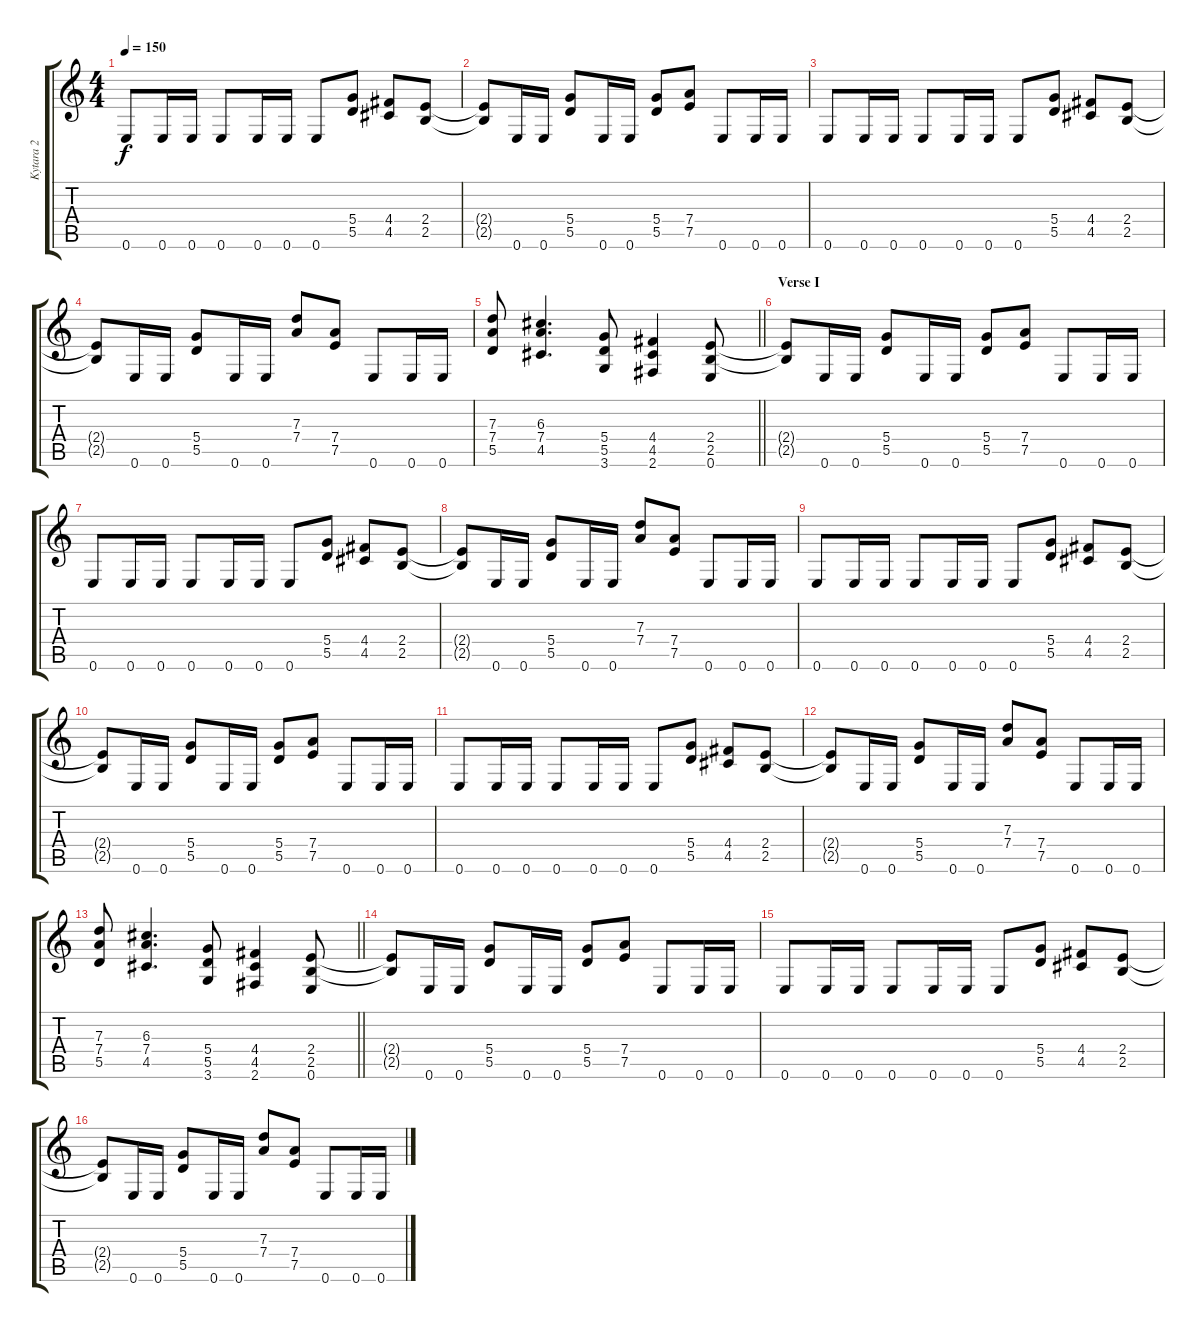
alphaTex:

\track ("Kytara 2" "Kytara 2") {instrument distortionguitar}
\staff {score tabs}
\tuning (E4 B3 G3 D3 A2 E2) {hide}
\ts (4 4)
\tempo 150
\clef g2
\ks c
0.6.8{dy f} 0.6.16 0.6.16 0.6.8 0.6.16 0.6.16 0.6.8 (5.4 5.5).8 (4.4 4.5).8 (2.4 2.5).8 |
(2.4{t} 2.5{t}).8 0.6.16 0.6.16 (5.4 5.5).8 0.6.16 0.6.16 (5.4 5.5).8 (7.4 7.5).8 0.6.8 0.6.16 0.6.16 |
0.6.8 0.6.16 0.6.16 0.6.8 0.6.16 0.6.16 0.6.8 (5.4 5.5).8 (4.4 4.5).8 (2.4 2.5).8 |
(2.4{t} 2.5{t}).8 0.6.16 0.6.16 (5.4 5.5).8 0.6.16 0.6.16 (7.3 7.4).8 (7.4 7.5).8 0.6.8 0.6.16 0.6.16 |
\barLineRight lightlight
(7.3 7.4 5.5).8 (6.3 7.4 4.5).4{d} (5.4 5.5 3.6).8 (4.4 4.5 2.6).4 (2.4 2.5 0.6).8 |
\section ("" "Verse I")
(2.4{t} 2.5{t}).8 0.6.16 0.6.16 (5.4 5.5).8 0.6.16 0.6.16 (5.4 5.5).8 (7.4 7.5).8 0.6.8 0.6.16 0.6.16 |
0.6.8 0.6.16 0.6.16 0.6.8 0.6.16 0.6.16 0.6.8 (5.4 5.5).8 (4.4 4.5).8 (2.4 2.5).8 |
(2.4{t} 2.5{t}).8 0.6.16 0.6.16 (5.4 5.5).8 0.6.16 0.6.16 (7.3 7.4).8 (7.4 7.5).8 0.6.8 0.6.16 0.6.16 |
0.6.8 0.6.16 0.6.16 0.6.8 0.6.16 0.6.16 0.6.8 (5.4 5.5).8 (4.4 4.5).8 (2.4 2.5).8 |
(2.4{t} 2.5{t}).8 0.6.16 0.6.16 (5.4 5.5).8 0.6.16 0.6.16 (5.4 5.5).8 (7.4 7.5).8 0.6.8 0.6.16 0.6.16 |
0.6.8 0.6.16 0.6.16 0.6.8 0.6.16 0.6.16 0.6.8 (5.4 5.5).8 (4.4 4.5).8 (2.4 2.5).8 |
(2.4{t} 2.5{t}).8 0.6.16 0.6.16 (5.4 5.5).8 0.6.16 0.6.16 (7.3 7.4).8 (7.4 7.5).8 0.6.8 0.6.16 0.6.16 |
\barLineRight lightlight
(7.3 7.4 5.5).8 (6.3 7.4 4.5).4{d} (5.4 5.5 3.6).8 (4.4 4.5 2.6).4 (2.4 2.5 0.6).8 |
(2.4{t} 2.5{t}).8 0.6.16 0.6.16 (5.4 5.5).8 0.6.16 0.6.16 (5.4 5.5).8 (7.4 7.5).8 0.6.8 0.6.16 0.6.16 |
0.6.8 0.6.16 0.6.16 0.6.8 0.6.16 0.6.16 0.6.8 (5.4 5.5).8 (4.4 4.5).8 (2.4 2.5).8 |
(2.4{t} 2.5{t}).8 0.6.16 0.6.16 (5.4 5.5).8 0.6.16 0.6.16 (7.3 7.4).8 (7.4 7.5).8 0.6.8 0.6.16 0.6.16
